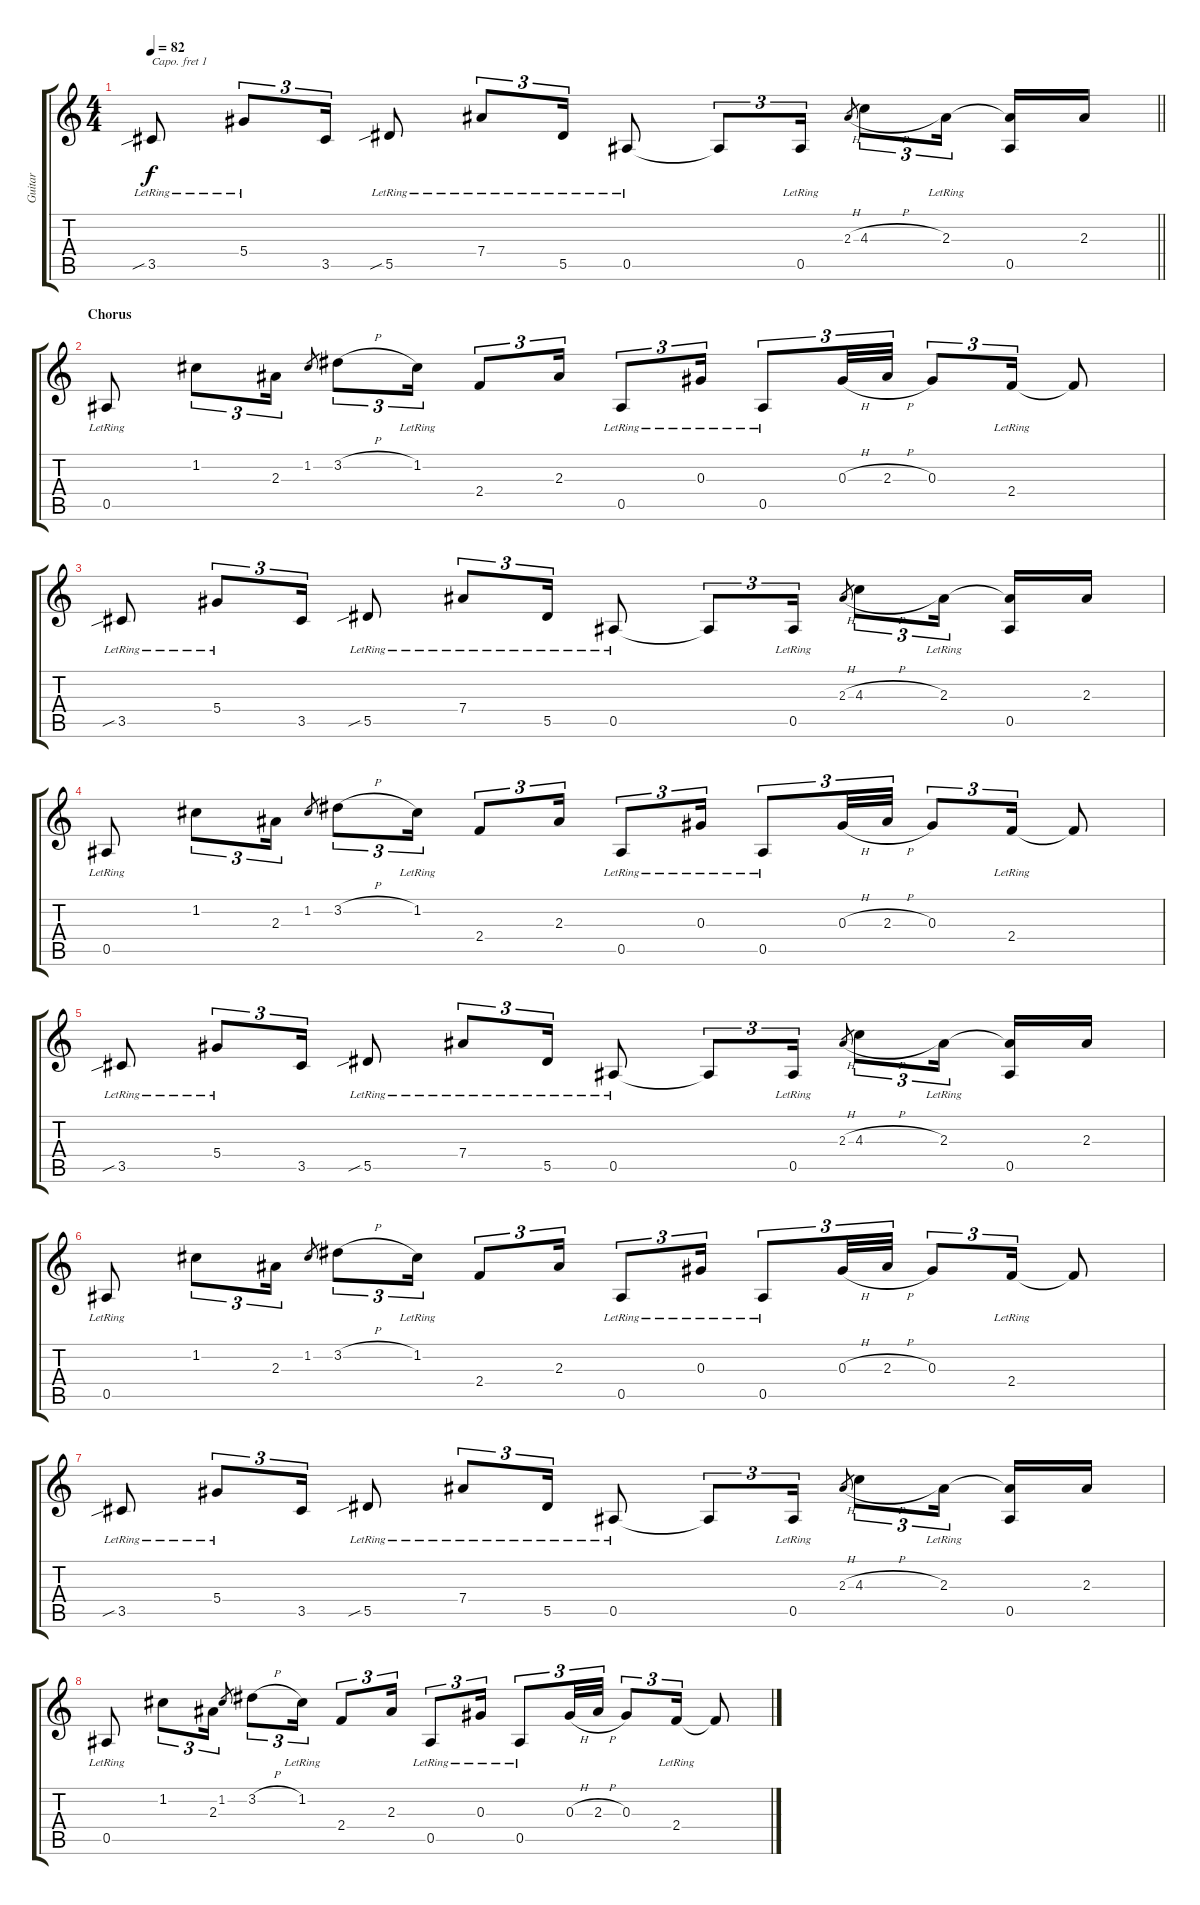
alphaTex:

\track ("Guitar" "Guitar") {instrument electricguitarjazz}
\staff {score tabs}
\capo 1
\tuning (E4 B3 G3 D3 A2 E2) {hide}
\ts (4 4)
\tempo 82
\clef g2
\barLineRight lightlight
\ks c
3.5{sib lr}.8{dy f} 5.4{lr}.8{tu (3 2)} 3.5.16{tu (3 2)} 5.5{sib lr}.8 7.4{lr}.8{tu (3 2)} 5.5{lr}.16{tu (3 2)} 0.5{lr}.8 0.5{t}.8{tu (3 2)} 0.5{lr}.16{tu (3 2)} 2.3{h}.8{gr} 4.3{h}.8{tu (3 2)} 2.3{lr}.16{tu (3 2) beam splitsecondary} (2.3{t} 0.5).16 2.3.16 |
\section ("" "Chorus")
0.5{lr}.8 1.2.8{tu (3 2)} 2.3.16{tu (3 2)} 1.2.8{gr} 3.2{h}.8{tu (3 2)} 1.2{lr}.16{tu (3 2)} 2.4.8{tu (3 2)} 2.3.16{tu (3 2)} 0.5{lr}.8{tu (3 2)} 0.3{lr}.16{tu (3 2)} 0.5{lr}.8{tu (3 2)} 0.3{h}.32{tu (3 2)} 2.3{h}.32{tu (3 2)} 0.3.8{tu (3 2)} 2.4{lr}.16{tu (3 2)} 2.4{t}.8 |
3.5{sib lr}.8 5.4{lr}.8{tu (3 2)} 3.5.16{tu (3 2)} 5.5{sib lr}.8 7.4{lr}.8{tu (3 2)} 5.5{lr}.16{tu (3 2)} 0.5{lr}.8 0.5{t}.8{tu (3 2)} 0.5{lr}.16{tu (3 2)} 2.3{h}.8{gr} 4.3{h}.8{tu (3 2)} 2.3{lr}.16{tu (3 2) beam splitsecondary} (2.3{t} 0.5).16 2.3.16 |
0.5{lr}.8 1.2.8{tu (3 2)} 2.3.16{tu (3 2)} 1.2.8{gr} 3.2{h}.8{tu (3 2)} 1.2{lr}.16{tu (3 2)} 2.4.8{tu (3 2)} 2.3.16{tu (3 2)} 0.5{lr}.8{tu (3 2)} 0.3{lr}.16{tu (3 2)} 0.5{lr}.8{tu (3 2)} 0.3{h}.32{tu (3 2)} 2.3{h}.32{tu (3 2)} 0.3.8{tu (3 2)} 2.4{lr}.16{tu (3 2)} 2.4{t}.8 |
3.5{sib lr}.8 5.4{lr}.8{tu (3 2)} 3.5.16{tu (3 2)} 5.5{sib lr}.8 7.4{lr}.8{tu (3 2)} 5.5{lr}.16{tu (3 2)} 0.5{lr}.8 0.5{t}.8{tu (3 2)} 0.5{lr}.16{tu (3 2)} 2.3{h}.8{gr} 4.3{h}.8{tu (3 2)} 2.3{lr}.16{tu (3 2) beam splitsecondary} (2.3{t} 0.5).16 2.3.16 |
0.5{lr}.8 1.2.8{tu (3 2)} 2.3.16{tu (3 2)} 1.2.8{gr} 3.2{h}.8{tu (3 2)} 1.2{lr}.16{tu (3 2)} 2.4.8{tu (3 2)} 2.3.16{tu (3 2)} 0.5{lr}.8{tu (3 2)} 0.3{lr}.16{tu (3 2)} 0.5{lr}.8{tu (3 2)} 0.3{h}.32{tu (3 2)} 2.3{h}.32{tu (3 2)} 0.3.8{tu (3 2)} 2.4{lr}.16{tu (3 2)} 2.4{t}.8 |
3.5{sib lr}.8 5.4{lr}.8{tu (3 2)} 3.5.16{tu (3 2)} 5.5{sib lr}.8 7.4{lr}.8{tu (3 2)} 5.5{lr}.16{tu (3 2)} 0.5{lr}.8 0.5{t}.8{tu (3 2)} 0.5{lr}.16{tu (3 2)} 2.3{h}.8{gr} 4.3{h}.8{tu (3 2)} 2.3{lr}.16{tu (3 2) beam splitsecondary} (2.3{t} 0.5).16 2.3.16 |
0.5{lr}.8 1.2.8{tu (3 2)} 2.3.16{tu (3 2)} 1.2.8{gr} 3.2{h}.8{tu (3 2)} 1.2{lr}.16{tu (3 2)} 2.4.8{tu (3 2)} 2.3.16{tu (3 2)} 0.5{lr}.8{tu (3 2)} 0.3{lr}.16{tu (3 2)} 0.5{lr}.8{tu (3 2)} 0.3{h}.32{tu (3 2)} 2.3{h}.32{tu (3 2)} 0.3.8{tu (3 2)} 2.4{lr}.16{tu (3 2)} 2.4{t}.8
